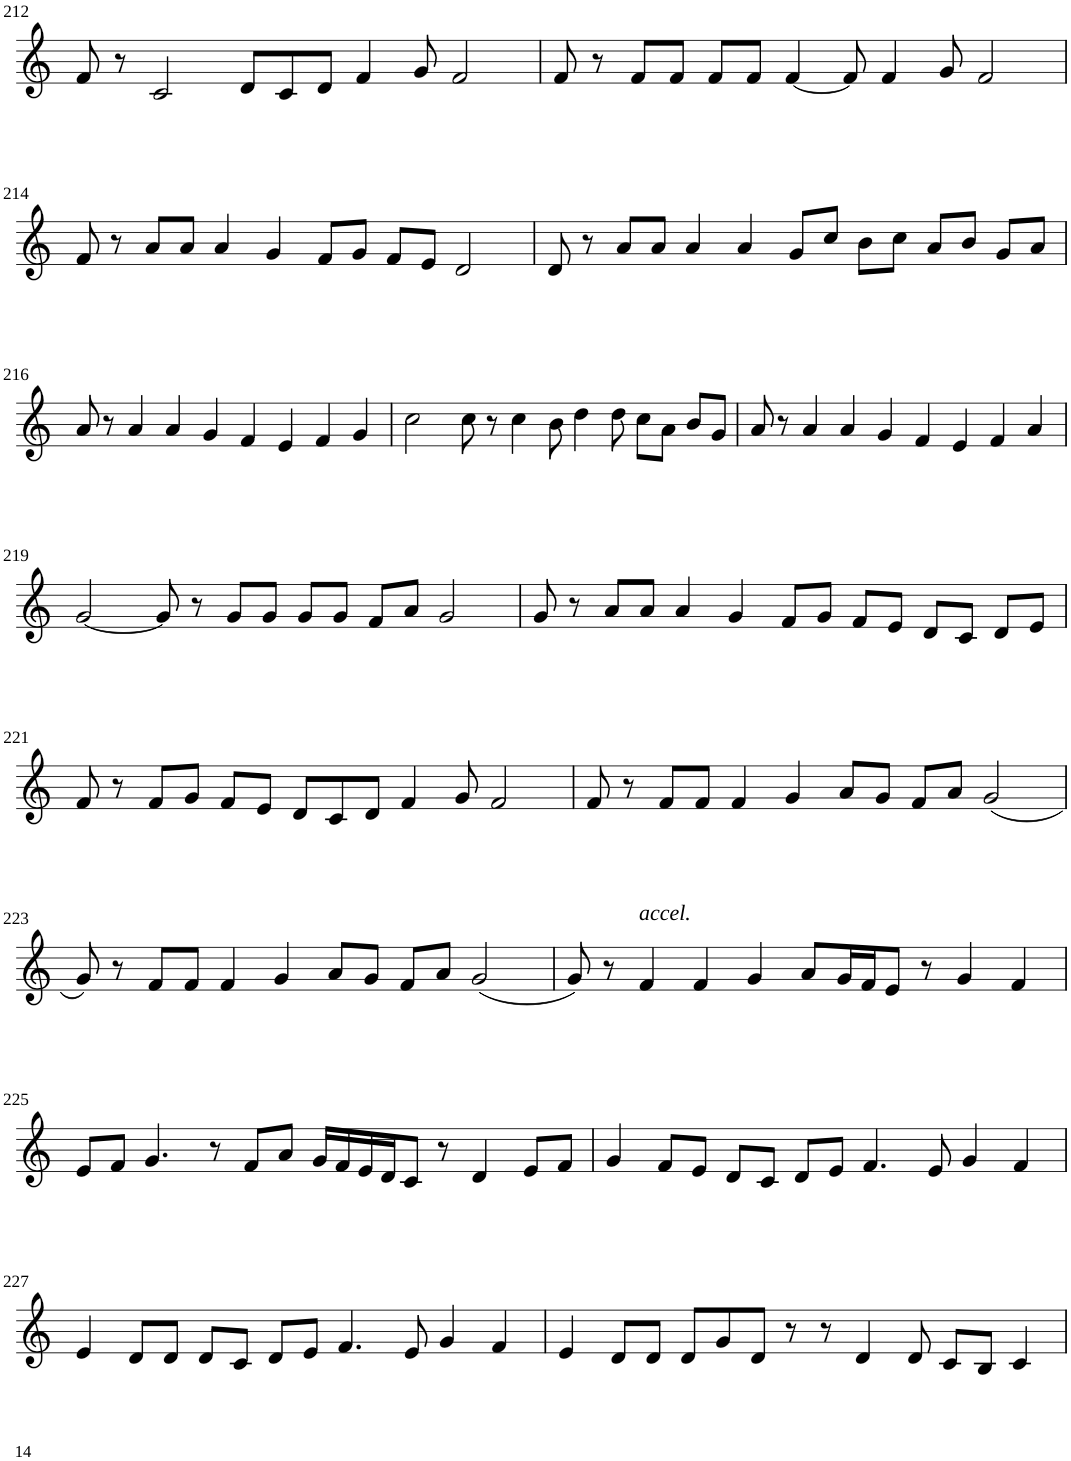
**kern
*part1
*staff1
*I"Violin
!!LO:PB:g=z
*clefG2
*k[]
*M8/4
=212
8f/
8r
2c/
8d/L
8c/
8d/J
4f/
8g/
2f/
=213
8f/
8r
8f/L
8f/J
8f/L
8f/J
[4f/
8f/]
4f/
8g/
2f/
!!LO:LB:g=z
=214
8f/
8r
8a/L
8a/J
4a/
4g/
8f/L
8g/J
8f/L
8e/J
2d/
=215
8d/
8r
8a/L
8a/J
4a/
4a/
8g/L
8cc/J
8b\L
8cc\J
8a/L
8b/J
8g/L
8a/J
!!LO:LB:g=z
=216
8a/
8r
4a/
4a/
4g/
4f/
4e/
4f/
4g/
=217
2cc\
8cc\
8r
4cc\
8b\
4dd\
8dd\
8cc\L
8a\J
8b/L
8g/J
=218
8a/
8r
4a/
4a/
4g/
4f/
4e/
4f/
4a/
!!LO:LB:g=z
=219
[2g/
8g/]
8r
8g/L
8g/J
8g/L
8g/J
8f/L
8a/J
2g/
=220
8g/
8r
8a/L
8a/J
4a/
4g/
8f/L
8g/J
8f/L
8e/J
8d/L
8c/J
8d/L
8e/J
!!LO:LB:g=z
=221
8f/
8r
8f/L
8g/J
8f/L
8e/J
8d/L
8c/
8d/J
4f/
8g/
2f/
=222
8f/
8r
8f/L
8f/J
4f/
4g/
8a/L
8g/J
8f/L
8a/J
(2g/
!!LO:LB:g=z
=223
8g/)
8r
8f/L
8f/J
4f/
4g/
8a/L
8g/J
8f/L
8a/J
(2g/
=224
8g/)
8r
!LO:TX:a:i:t=accel.
4f/
4f/
4g/
8a/L
16g/L
16f/J
8e/J
8r
4g/
4f/
!!LO:LB:g=z
=225
8e/L
8f/J
4.g/
8r
8f/L
8a/J
16g/LL
16f/
16e/
16d/J
8c/J
8r
4d/
8e/L
8f/J
=226
4g/
8f/L
8e/J
8d/L
8c/J
8d/L
8e/J
4.f/
8e/
4g/
4f/
!!LO:LB:g=z
=227
4e/
8d/L
8d/J
8d/L
8c/J
8d/L
8e/J
4.f/
8e/
4g/
4f/
=228
4e/
8d/L
8d/J
8d/L
8g/
8d/J
8r
8r
4d/
8d/
8c/L
8B/J
4c/
=
*-
